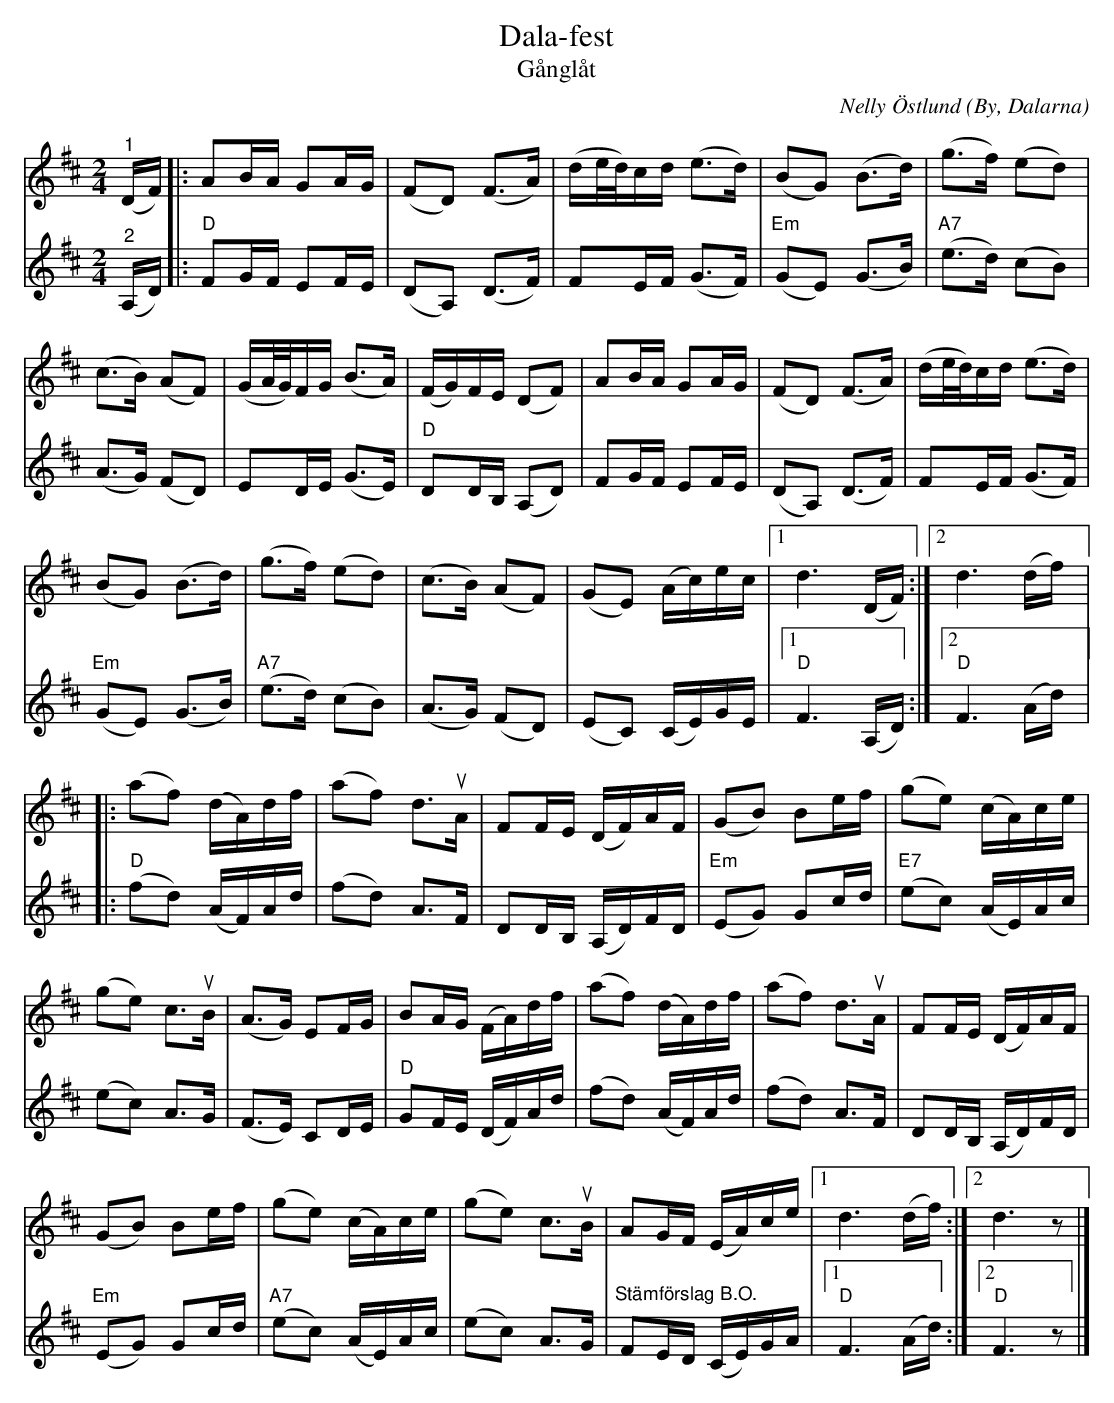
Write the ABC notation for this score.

X:1
T:Dala-fest
T:Gånglåt
C:Nelly Östlund
O:By, Dalarna
L:1/8
M:2/4
K:D
V:1
"^1" (D/F/) |: AB/A/ GA/G/ | (FD) (F>A) | (d/e/4d/4)c/d/ (e>d) | (BG) (B>d) | (g>f) (ed) |
(c>B) (AF) | (G/A/4G/4)F/G/ (B>A) | (F/G/)F/E/ (DF) | AB/A/ GA/G/ | (FD) (F>A) | (d/e/4d/4)c/d/ (e>d) |
(BG) (B>d) | (g>f) (ed) | (c>B) (AF) | (GE) (A/c/)e/c/ |1 d3 (D/F/) :|2 d3 (d/f/) |:
 (af) (d/A/)d/f/ | (af) d>uA | FF/E/ (D/F/)A/F/ | (GB) Be/f/ | (ge) (c/A/)c/e/ |
(ge) c>uB | (A>G) EF/G/ | BA/G/ (F/A/)d/f/ | (af) (d/A/)d/f/ | (af) d>uA | FF/E/ (D/F/)A/F/ |
(GB) Be/f/ | (ge) (c/A/)c/e/ | (ge) c>uB | AG/F/ (E/A/)c/e/ |1 d3 (d/f/) :|2 d3 z |]
V:2
"^2" (A,/D/) |: "D"FG/F/ EF/E/ | (DA,) (D>F) | FE/F/ (G>F) |"Em" (GE) (G>B) |"A7" (e>d) (cB) |
(A>G) (FD) | ED/E/ (G>E) |"D" DD/B,/ (A,D) | FG/F/ EF/E/ | (DA,) (D>F) | FE/F/ (G>F) |
"Em" (GE) (G>B) | "A7" (e>d) (cB) | (A>G) (FD) | (EC) (C/E/)G/E/ |1"D" F3 (A,/D/) :|2"D" F3 (A/d/) |:
"D"(fd) (A/F/)A/d/ | (fd) A>F | DD/B,/ (A,/D/)F/D/ |"Em" (EG) Gc/d/ | "E7" (ec) (A/E/)A/c/ | (ec) A>G |
(F>E) CD/E/ | "D" GF/E/ (D/F/)A/d/ | (fd) (A/F/)A/d/ | (fd) A>F | DD/B,/ (A,/D/)F/D/ | "Em" (EG) Gc/d/ |
"A7" (ec) (A/E/)A/c/ | (ec) A>G |"^Stämförslag B.O." FE/D/ (C/E/)G/A/ |1 "D" F3 (A/d/) :|2 "D" F3 z |]
